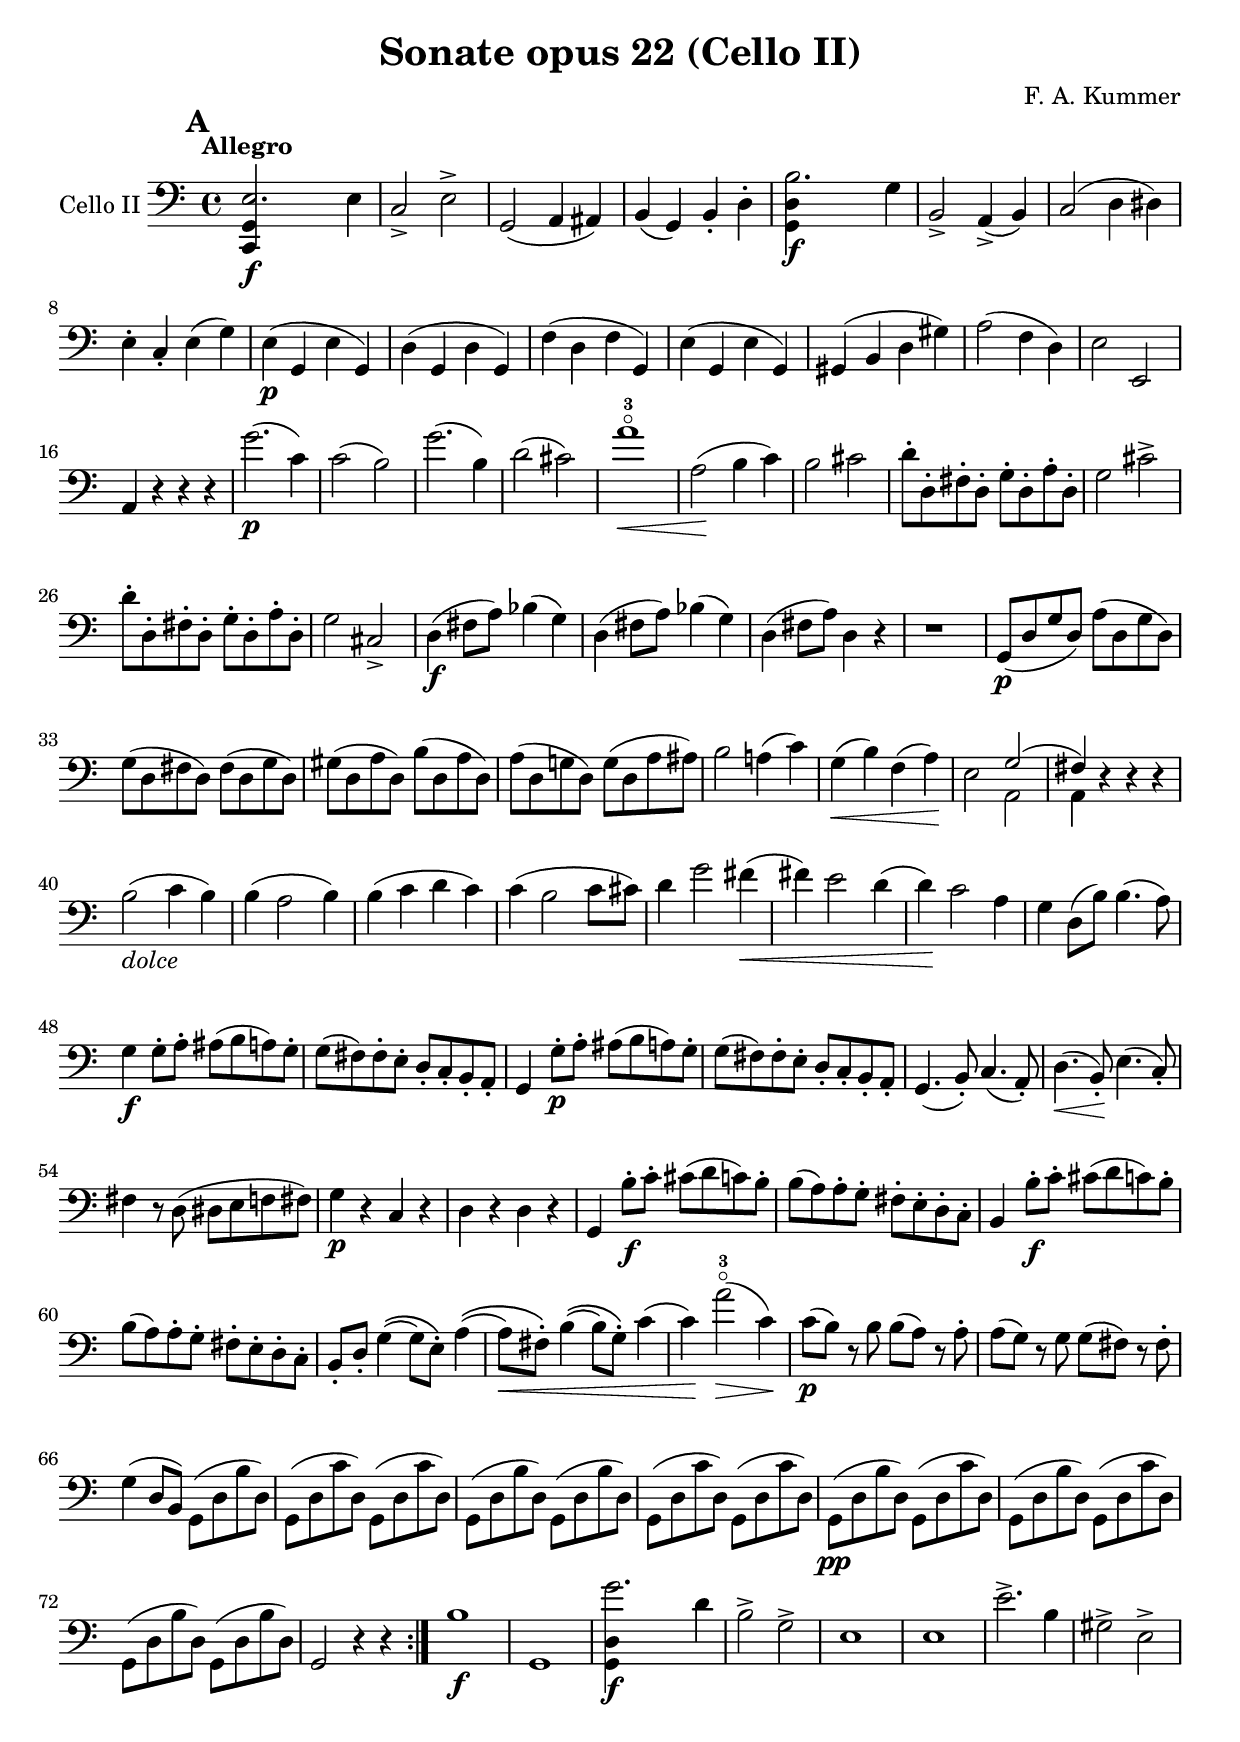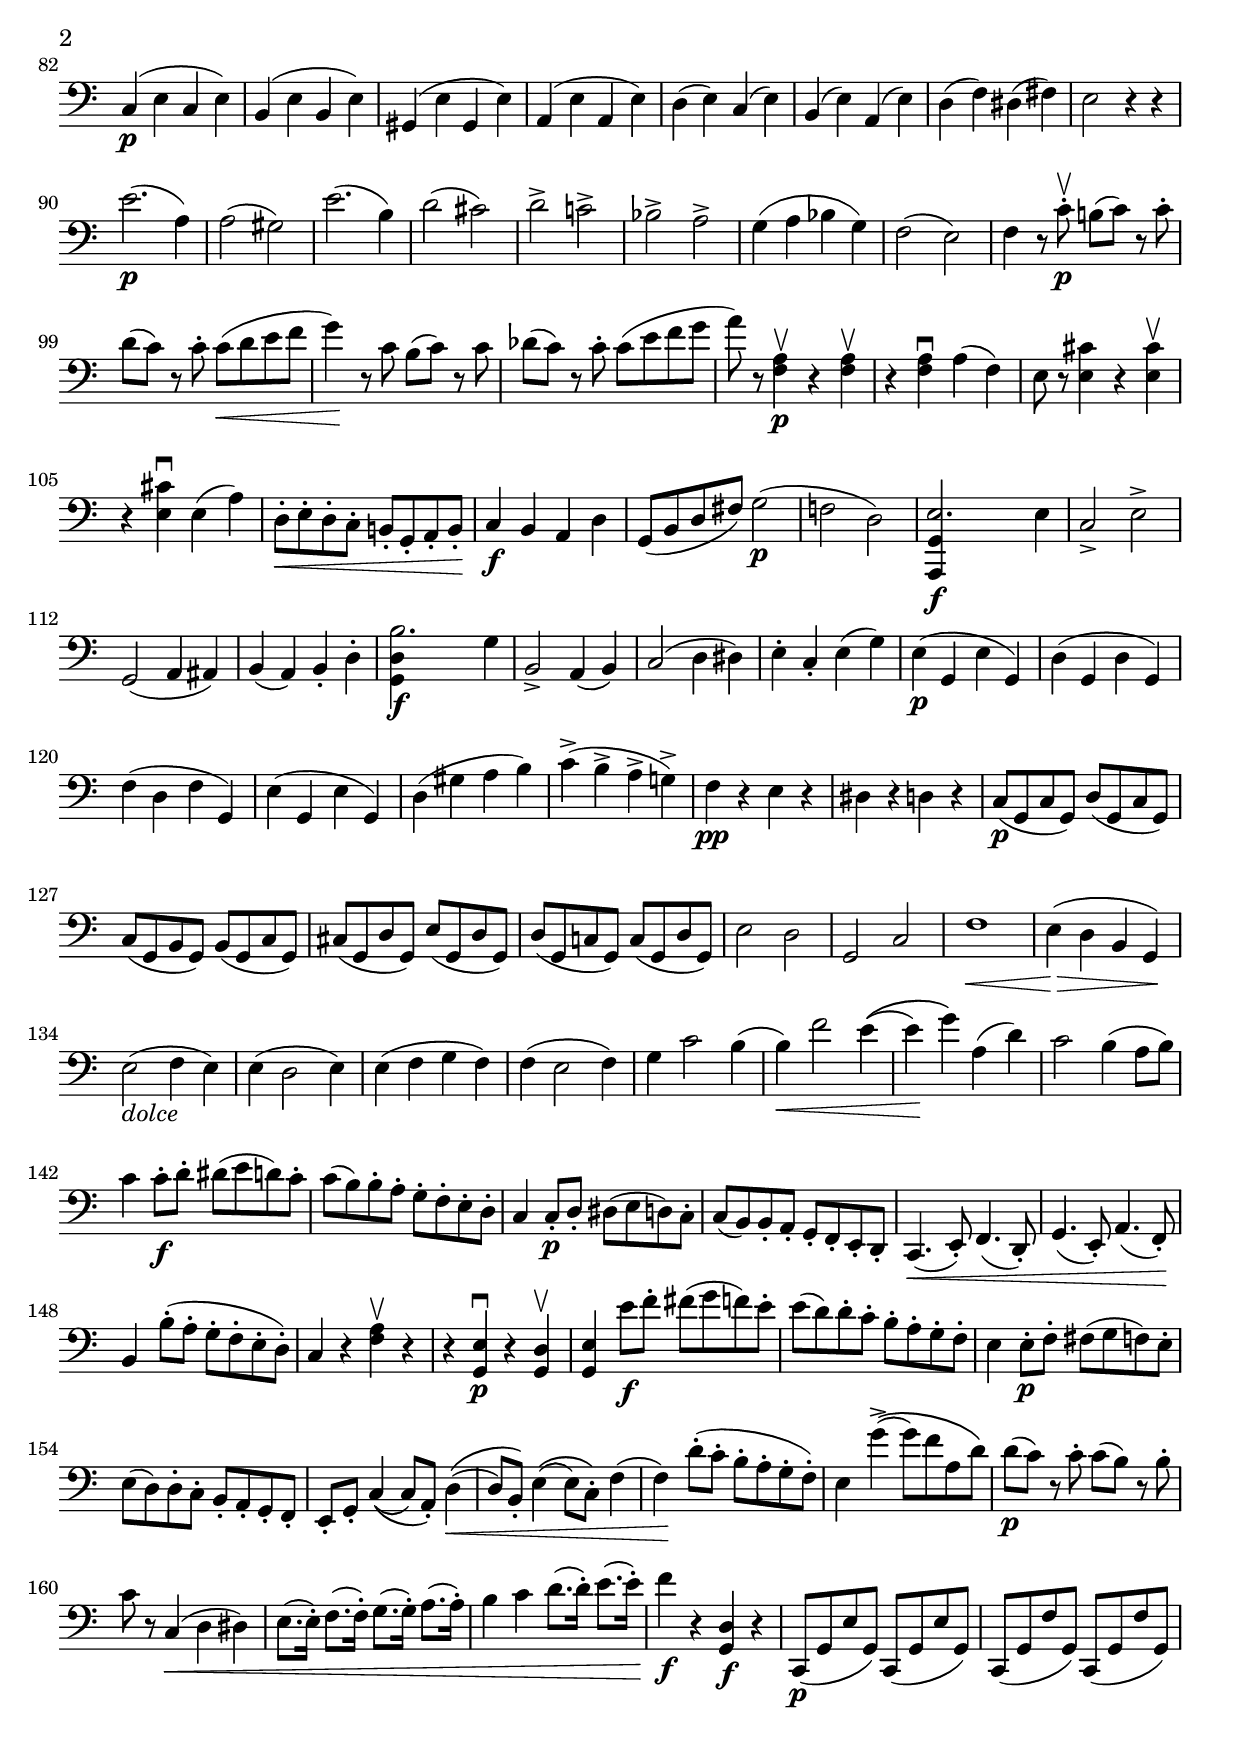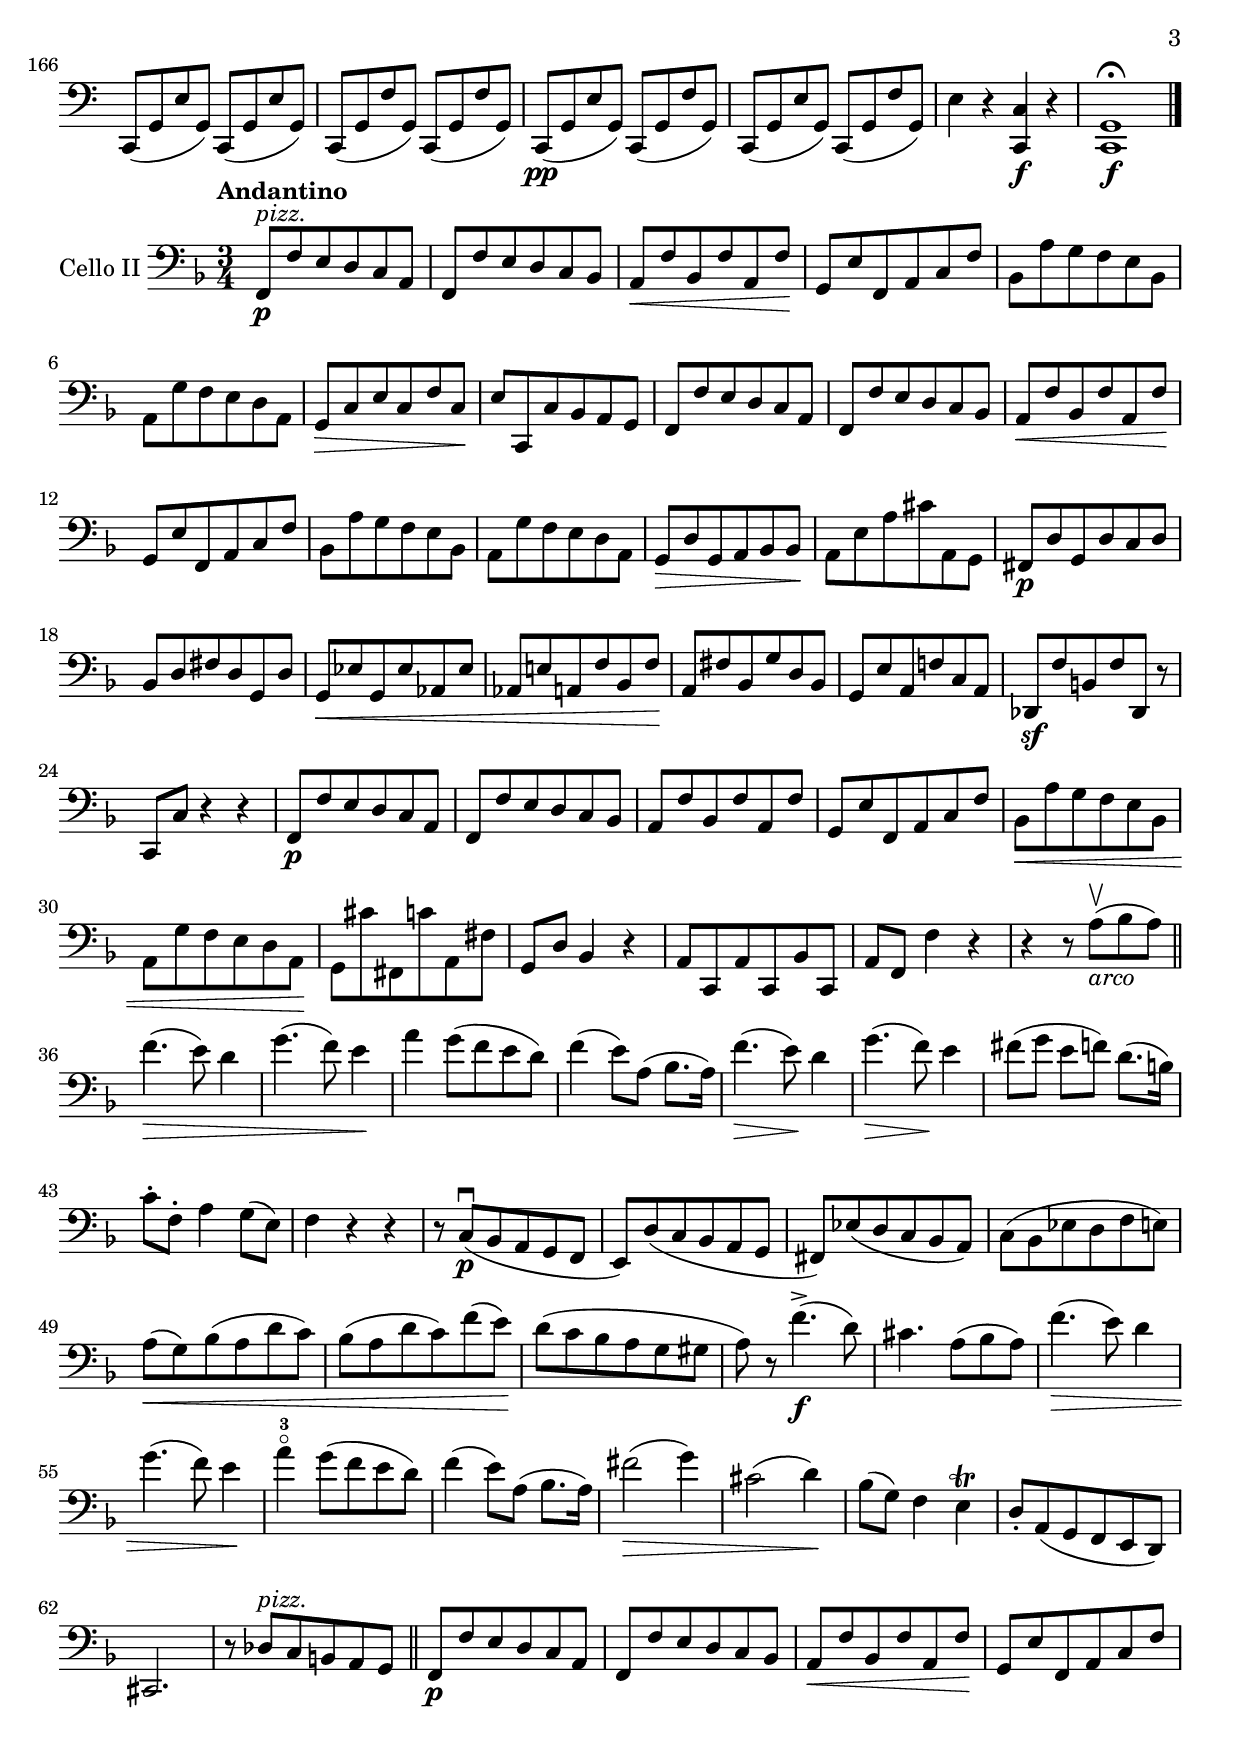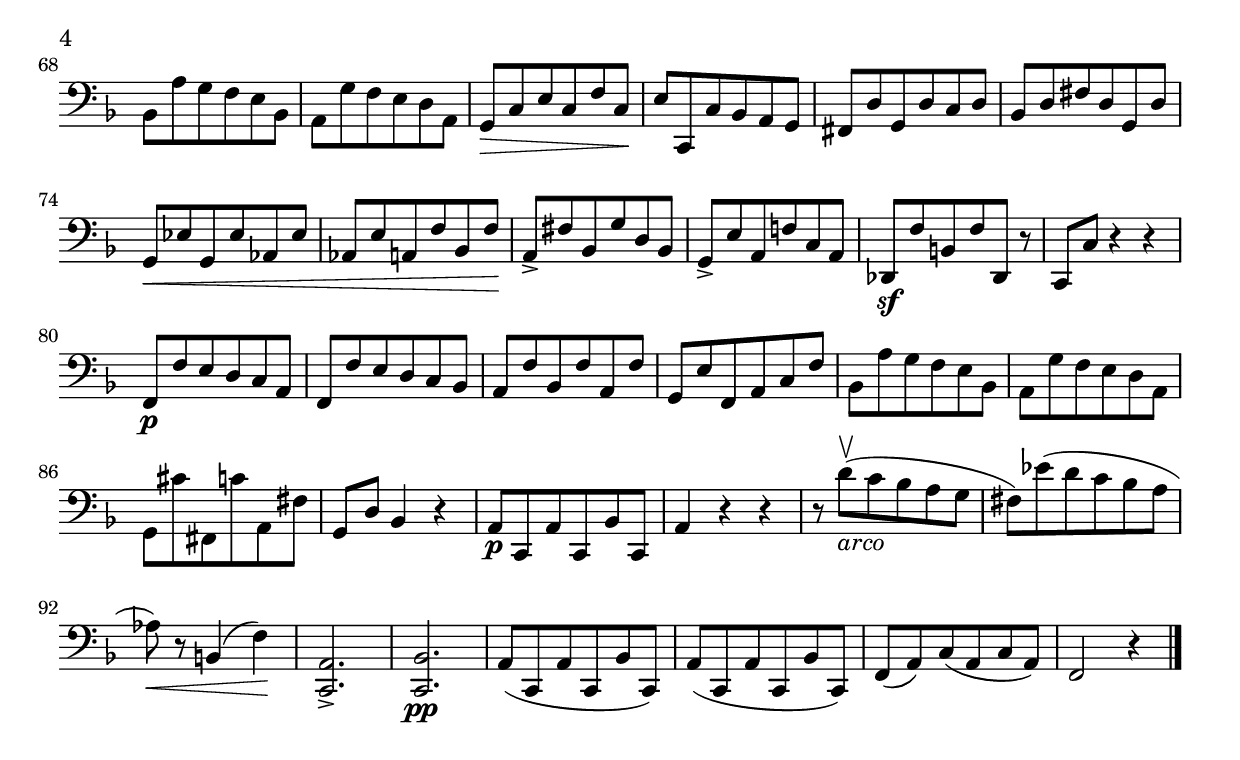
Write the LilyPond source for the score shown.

#(set-global-staff-size 21)

\version "2.18.2"

\header {
  title = "Sonate opus 22 (Cello II)"
  composer = "F. A. Kummer"
}

\language "italiano"

allonger = \markup {
  \center-column {
    \combine
    \draw-line #'(-4 . 0)
    \arrow-head #X #RIGHT ##f
  }
}

allongercourt = \markup {
  \center-column {
    \combine
    \draw-line #'(-2 . 0)
    \arrow-head #X #RIGHT ##f
  }
}

retenir = \markup {
  \center-column {
    \concat {
      \arrow-head #X #LEFT ##f
      \hspace #-1
      \draw-line #'(-4 . 0)
    }
  }
}

retenirAppuyer = \markup {
  \center-column {
    \concat {
      \arrow-head #X #LEFT ##f
      \hspace #-1
      \override #'(thickness . 3)
      \draw-line #'(-4 . 0)
    }
  }
}

extup = \markup {
  \center-column {
    \arrow-head #Y #UP ##t
  }
}

extdown = \markup {
  \center-column {
    \arrow-head #Y #DOWN ##t
  }
}

extover = \markup {
  \center-column {
    \beam #0.75 #0 #0.75
  }
}

\score {
  \new Staff
  \with {instrumentName = #"Cello II"}
  {
%    \override TextScript.avoid-slur = #'inside
%    \override TextScript.outside-staff-priority = ##f
%    \override Score.Fingering.avoid-slur = #'inside
%    \override Score.StrokeFinger.avoid-slur = #'inside
    \override Hairpin.to-barline = ##f
    \tempo Allegro
    \time 4/4
    \key do \major
    \clef bass

    \mark \default
    \repeat volta 2 {
      <<do,4\f sol,4 mi2.>> mi4                                        % 1
      do2-> mi2->                                                      % 2
      sol,2(la,4 lad,4)                                                % 3
      si,4(sol,4) si,4-. re4-.                                         % 4
      <<sol,4\f re4 si2.>> sol4                                        % 5
      si,2-> la,4->(si,4)                                              % 6
      do2(re4 red4)                                                    % 7
      mi4-. do4-. mi4(sol4)                                            % 8
      mi4\p(sol,4 mi4 sol,4)                                           % 9
      re4(sol,4 re4 sol,4)                                             % 10
      fa4(re4 fa4 sol,4)                                               % 11
      mi4(sol,4 mi4 sol,4)                                             % 12
      sold,4(si,4 re4 sold4)                                           % 13
      la2(fa4 re4)                                                     % 14
      mi2 mi,2                                                         % 15
      la,4 r4 r4 r4                                                    % 16
      sol'2.\p(do'4)                                                   % 17
      do'2(si2)                                                        % 18
      sol'2.(si4)                                                      % 19
      re'2(dod'2)                                                      % 20
      la'1-3\flageolet\<                                               % 21
      la2\!(si4 do'4)                                                  % 22
      si2 dod'2                                                        % 23
      re'8-. re8-. fad8-. re8-. sol8-. re8-. la8-. re8-.               % 24
      sol2 dod'2->                                                     % 25
      re'8-. re8-. fad8-. re8-. sol8-. re8-. la8-. re8-.               % 26
      sol2 dod2->                                                      % 27
      re4\f(fad8 la8) sib4(sol4)                                       % 28
      re4(fad8 la8) sib4(sol4)                                         % 29
      re4(fad8 la8) re4 r4                                             % 30
      r1                                                               % 31
      sol,8\p(re8 sol8 re8) la8(re8 sol8 re8)                          % 32
      sol8(re8 fad8 re8) fad8(re8 sol8 re8)                            % 33
      sold8(re8 la8 re8) si8(re8 la8 re8)                              % 34
      la8(re8 sol!8 re8) sol8(re8 la8 lad8)                            % 35
      si2 la!4(do'4)                                                   % 36
      sol4\<(si4) fa4(la4)\!                                           % 37
      mi2 <<{sol2(fad4)}\\{la,2 la,4}>> r4 r4 r4                  % 38 % 39
      si2_\markup{\italic dolce}(do'4 si4)                             % 40
      si4(la2 si4)                                                     % 41
      si4(do'4 re'4 do'4)                                              % 42
      do'4(si2 do'8 dod'8)                                             % 43
      re'4 sol'2 fad'4\<(                                              % 44
      fad'4) mi'2 re'4(                                                % 45
      re'4)\! do'2 la4                                                 % 46
      sol4 re8(si8) si4.(la8)                                          % 47
      sol4\f sol8-. la8-. lad8(si8 la8) sol8-.                         % 48
      sol8(fad8) fad8-. mi8-. re8-. do8-. si,8-. la,8-.                % 49
      sol,4 sol8-.\p la8-. lad8(si8 la8) sol8-.                        % 50
      sol8(fad8) fad8-. mi8-. re8-. do8-. si,8-. la,8-.                % 51
      sol,4.(si,8-.) do4.(la,8-.)                                      % 52
      re4.\<(si,8-.)\! mi4.(do8-.)                                     % 53
      fad4 r8 re8(red8 mi8 fa!8 fad8)                                  % 54
      sol4\p r4 do4 r4                                                 % 55
      re4 r4 re4 r4                                                    % 56
      sol,4 si8-.\f do'8-. dod'8(re'8 do'8) si8-.                      % 57
      si8(la8) la8-. sol8-. fad8-. mi8-. re8-. do8-.                   % 58
      si,4 si8-.\f do'8-. dod'8(re'8 do'8) si8-.                       % 59
      si8(la8) la8-. sol8-. fad8-. mi8-. re8-. do8-.                   % 60
      si,8-. re8-. sol4\((sol8) mi8-.\) la4\((                         % 61
      la8\<) fad8-.\) si4\((si8) sol8-.\) do'4(                        % 62
      do'4\!) la'2-3\flageolet\>(do'4)\!                               % 63
      do'8\p(si8) r8 si8 si8(la8) r8 la8-.                             % 64
      la8(sol8) r8 sol8 sol8(fad8) r8 fad8-.                           % 65
      sol4(re8 si,8) sol,8(re8 si8 re8)                                % 66
      sol,8(re8 do'8 re8) sol,8(re8 do'8 re8)                          % 67
      sol,8(re8 si8 re8) sol,8(re8 si8 re8)                            % 68
      sol,8(re8 do'8 re8) sol,8(re8 do'8 re8)                          % 69
      sol,8\pp(re8 si8 re8) sol,8(re8 do'8 re8)                        % 70
      sol,8(re8 si8 re8) sol,8(re8 do'8 re8)                           % 71
      sol,8(re8 si8 re8) sol,8(re8 si8 re8)                            % 72
      sol,2 r4 r4                                                      % 73
    }
    si1\f                                                              % 74
    sol,1                                                              % 75
    <<sol,4\f re4 sol'2.>> re'4                                        % 76
    si2-> sol2->                                                       % 77
    mi1                                                                % 78
    mi1                                                                % 79
    mi'2.-> si4                                                        % 80
    sold2-> mi2->                                                      % 81
    do4\p(mi4 do4 mi4)                                                 % 82
    si,4(mi4 si,4 mi4)                                                 % 83
    sold,4(mi4 sold,4 mi4)                                             % 84
    la,4(mi4 la,4 mi4)                                                 % 85
    re4(mi4) do4(mi4)                                                  % 86
    si,4(mi4) la,4(mi4)                                                % 87
    re4(fa4) red4(fad4)                                                % 88
    mi2 r4 r4                                                          % 89
    mi'2.\p(la4)                                                       % 90
    la2(sold2)                                                         % 91
    mi'2.(si4)                                                         % 92
    re'2(dod'2)                                                        % 93
    re'2-> do'!2->                                                     % 94
    sib2-> la2->                                                       % 95
    sol4(la4 sib4 sol4)                                                % 96
    fa2(mi2)                                                           % 97
    fa4 r8 do'8\p-.\upbow si!8(do'8) r8 do'8-.                         % 98
    re'8(do'8) r8 do'8-. do'8\<(re'8 mi'8 fa'8                         % 99
    sol'4)\! r8 do'8 si8(do'8) r8 do'8                                 % 100
    reb'8(do'8) r8 do'8-. do'8(mi'8 fa'8 sol'8                         % 101
    la'8) r8 <<fa4\p la4\upbow>> r4 <<fa4 la4\upbow>>                  % 102
    r4 <<fa4 la4\downbow>> la4(fa4)                                    % 103
    mi8 r8 <<mi4 dod'4>> r4 <<mi4 dod'4\upbow>>                        % 104
    r4 <<mi4 dod'4\downbow>> mi4(la4)                                  % 105
    re8-.\< mi8-. re8-. do8-. si,!8-. sol,8-. la,8-. si,8-.\!          % 106
    do4\f si,4 la,4 re4                                                % 107
    sol,8(si,8 re8 fad8) sol2\p(                                       % 108
    fa!2 re2)                                                          % 109
    <<la,,4\f sol,4 mi2.>> mi4                                         % 110
    do2-> mi2->                                                        % 111
    sol,2(la,4 lad,4)                                                  % 112
    si,4(la,4) si,4-. re4-.                                            % 113
    <<sol,4\f re4 si2.>> sol4                                          % 114
    si,2-> la,4(si,4)                                                  % 115
    do2(re4 red4)                                                      % 116
    mi4-. do4-. mi4(sol4)                                              % 117
    mi4\p(sol,4 mi4 sol,4)                                             % 118
    re4(sol,4 re4 sol,4)                                               % 119
    fa4(re4 fa4 sol,4)                                                 % 120
    mi4(sol,4 mi4 sol,4)                                               % 121
    re4(sold4 la4 si4)                                                 % 122
    do'4->(si4-> la4-> sol!4->)                                        % 123
    fa4\pp r4 mi4 r4                                                   % 124
    red4 r4 re!4 r4                                                    % 125
    do8\p(sol,8 do8 sol,8) re8(sol,8 do8 sol,8)                        % 126
    do8(sol,8 si,8 sol,8) si,8(sol,8 do8 sol,8)                        % 127
    dod8(sol,8 re8 sol,8) mi8(sol,8 re8 sol,8)                         % 128
    re8(sol,8 do!8 sol,8) do8(sol,8 re8 sol,8)                         % 129
    mi2 re2                                                            % 130
    sol,2 do2                                                          % 131
    fa1\<                                                              % 132
    mi4\!\>(re4 si,4 sol,4)\!                                          % 133
    mi2_\markup{\italic dolce}(fa4 mi4)                                % 134
    mi4(re2 mi4)                                                       % 135
    mi4(fa4 sol4 fa4)                                                  % 136
    fa4(mi2 fa4)                                                       % 137
    sol4 do'2 si4(                                                     % 138
    si4)\< fa'2 mi'4\((mi'4)\! sol'4\) la4(re'4)                 % 139 % 140
    do'2 si4(la8 si8)                                                  % 141
    do'4 do'8\f-. re'8-. red'8(mi'8 re'8) do'8-.                       % 142
    do'8(si8) si8-. la8-. sol8-. fa8-. mi8-. re8-.                     % 143
    do4 do8\p-. re8-. red8(mi8 re8) do8-.                              % 144
    do8(si,8) si,8-. la,8-. sol,8-. fa,8-. mi,8-. re,8-.               % 145
    do,4.\<(mi,8-.) fa,4.(re,8-.)                                      % 146
    sol,4.(mi,8-.) la,4.(fa,8-.)\!                                     % 147
    si,4 si8-.(la8-. sol8-. fa8-. mi8-. re8-.)                         % 148
    do4 r4 <<fa4 la4\upbow>> r4                                        % 149
    r4 <<sol,4\p mi4\downbow>> r4 <<sol,4 re4\upbow>>                  % 150
    <<sol,4 mi4>> mi'8\f fa'8-. fad'8(sol'8 fa'8) mi'8-.               % 151
    mi'8(re'8) re'8-. do'8-. si8-. la8-. sol8-. fa8-.                  % 152
    mi4 mi8\p-. fa8-. fad8(sol8 fa8) mi8-.                             % 153
    mi8(re8) re8-. do8-. si,8-. la,8-. sol,8-. fa,8-.                  % 154
    mi,8-. sol,8-. do4\((do8) la,8-.\)
    re4\<\((re8) si,8-.\) mi4\((mi8) do8-.\) fa4(                % 155 % 156
    fa4\!) re'8-.(do'8-. si8-. la8-. sol8-. fa8-.)                     % 157
    mi4 sol'4->\((sol'8) fa'8 la8 re'8\)                               % 158
    re'8\p(do'8) r8 do'8-. do'8(si8) r8 si8-.                          % 159
    do'8 r8 do4\<(re4 red4)                                            % 160
    mi8.(mi16-.) fa8.(fa16-.) sol8.(sol16-.) la8.(la16-.)              % 161
    si4 do'4 re'8.(re'16-.) mi'8.(mi'16-.)\!                           % 162
    fa'4\f r4 <<sol,4\f re4>> r4                                       % 163
    do,8\p(sol,8 mi8 sol,8) do,8(sol,8 mi8 sol,8)                      % 164
    do,8(sol,8 fa8 sol,8) do,8(sol,8 fa8 sol,8)                        % 165
    do,8(sol,8 mi8 sol,8) do,8(sol,8 mi8 sol,8)                        % 166
    do,8(sol,8 fa8 sol,8) do,8(sol,8 fa8 sol,8)                        % 167
    do,8\pp(sol,8 mi8 sol,8) do,8(sol,8 fa8 sol,8)                     % 168
    do,8(sol,8 mi8 sol,8) do,8(sol,8 fa8 sol,8)                        % 169
    mi4 r4 <<do,4\f do4>> r4                                           % 170
    <<do,1\f sol,1\fermata>>                                           % 171
    \bar "|."
  }
}

\score {
  \new Staff
  \with {instrumentName = #"Cello II"}
  {
    \override Hairpin.to-barline = ##f
    \tempo Andantino
    \time 3/4
    \key fa \major
    \clef bass
    fa,8\p^\markup{\italic pizz.} fa8 mi8 re8 do8 la,8                 % 1
    fa,8 fa8 mi8 re8 do8 sib,8                                         % 2
    la,8\< fa8 sib,8 fa8 la,8 fa8\!                                    % 3
    sol,8 mi8 fa,8 la,8 do8 fa8                                        % 4
    sib,8 la8 sol8 fa8 mi8 sib,8                                       % 5
    la,8 sol8 fa8 mi8 re8 la,8                                         % 6
    sol,8\> do8 mi8 do8 fa8 do8\!                                      % 7
    mi8 do,8 do8 sib,8 la,8 sol,8                                      % 8
    fa,8 fa8 mi8 re8 do8 la,8                                          % 9
    fa,8 fa8 mi8 re8 do8 sib,8                                         % 10
    la,8\< fa8 sib,8 fa8 la,8 fa8\!                                    % 11
    sol,8 mi8 fa,8 la,8 do8 fa8                                        % 12
    sib,8 la8 sol8 fa8 mi8 sib,8                                       % 13
    la,8 sol8 fa8 mi8 re8 la,8                                         % 14
    sol,8\> re8 sol,8 la,8 sib,8 sib,8\!                               % 15
    la,8 mi8 la8 dod'8 la,8 sol,8                                      % 16
    fad,8\p re8 sol,8 re8 do8 re8                                      % 17
    sib,8 re8 fad8 re8 sol,8 re8                                       % 18
    sol,8\< mib8 sol,8 mib8 lab,8 mib8                                 % 19
    lab,8 mi!8 la,!8 fa8 sib,8 fa8\!                                   % 20
    la,8 fad8 sib,8 sol8 re8 sib,8                                     % 21
    sol,8 mi8 la,8 fa!8 do8 la,8                                       % 22
    reb,8\sf fa8 si,!8 fa8 reb,8 r8                                    % 23
    do,8 do8 r4 r4                                                     % 24
    fa,8\p fa8 mi8 re8 do8 la,8                                        % 25
    fa,8 fa8 mi8 re8 do8 sib,8                                         % 26
    la,8 fa8 sib,8 fa8 la,8 fa8                                        % 27
    sol,8 mi8 fa,8 la,8 do8 fa8                                        % 28
    sib,8\< la8 sol8 fa8 mi8 sib,8                                     % 29
    la,8 sol8 fa8 mi8 re8 la,8\!                                       % 30
    sol,8 dod'8 fad,8 do'8 la,8 fad8                                   % 31
    sol,8 re8 sib,4 r4                                                 % 32
    la,8 do,8 la,8 do,8 sib,8 do,8                                     % 33
    la,8 fa,8 fa4 r4                                                   % 34
    r4 r8 la8\upbow_\markup{\italic arco}(sib8 la8)                    % 35
    \bar "||"
    fa'4.\>(mi'8) re'4                                                 % 36
    sol'4.(fa'8) mi'4\!                                                % 37
    la'4 sol'8(fa'8 mi'8 re'8)                                         % 38
    fa'4(mi'8) la8(sib8. la16)                                         % 39
    fa'4.\>(mi'8)\! re'4                                               % 40
    sol'4.\>(fa'8)\! mi'4                                              % 41
    fad'8(sol'8 mi'8 fa'8) re'8.(si16)                                 % 42
    do'8-. fa8-. la4 sol8(mi8)                                         % 43
    fa4 r4 r4                                                          % 44
    r8 do8\p\downbow(sib,8 la,8 sol,8 fa,8                             % 45
    mi,8) re8(do8 sib,8 la,8 sol,8                                     % 46
    fad,8) mib8(re8 do8 sib,8 la,8)                                    % 47
    do8(sib,8 mib8 re8 fa8 mi8)                                        % 48
    la8\<(sol8) sib8(la8 re'8 do'8)                                    % 49
    sib8(la8 re'8 do'8) fa'8(mi'8)\!                                   % 50
    re'8(do'8 sib8 la8 sol8 sold8                                      % 51
    la8) r8 fa'4.\f->(re'8)                                            % 52
    dod'4. la8(sib8 la8)                                               % 53
    fa'4.\>(mi'8) re'4                                                 % 54
    sol'4.(fa'8) mi'4\!                                                % 55
    la'4-3\flageolet sol'8(fa'8 mi'8 re'8)                             % 56
    fa'4(mi'8) la8(sib8. la16)                                         % 57
    fad'2\>(sol'4)                                                     % 58
    dod'2(re'4)\!                                                      % 59
    sib8(sol8) fa4 mi4\trill                                           % 60
    re8-. la,8(sol,8 fa,8 mi,8 re,8)                                   % 61
    dod,2.                                                             % 62
    r8 reb8^\markup{\italic pizz.} do8 si,8 la,8 sol,8                 % 63
    \bar "||"
    fa,8\p fa8 mi8 re8 do8 la,8                                        % 64
    fa,8 fa8 mi8 re8 do8 sib,8                                         % 65
    la,8\<fa8 sib,8 fa8 la,8 fa8\!                                     % 66
    sol,8 mi8 fa,8 la,8 do8 fa8                                        % 67
    sib,8 la8 sol8 fa8 mi8 sib,8                                       % 68
    la,8 sol8 fa8 mi8 re8 la,8                                         % 69
    sol,8\> do8 mi8 do8 fa8 do8\!                                      % 70
    mi8 do,8 do8 sib,8 la,8 sol,8                                      % 71
    fad,8 re8 sol,8 re8 do8 re8                                        % 72
    sib,8 re8 fad8 re8 sol,8 re8                                       % 73
    sol,8\< mib8 sol,8 mib8 lab,8 mib8                                 % 74
    lab,8 mi8 la,8 fa8 sib,8 fa8\!                                     % 75
    la,8-> fad8 sib,8 sol8 re8 sib,8                                   % 76
    sol,8-> mi8 la,8 fa!8 do8 la,8                                     % 77
    reb,8\sf fa8 si,8 fa8 reb,8 r8                                     % 78
    do,8 do8 r4 r4                                                     % 79
    fa,8\p fa8 mi8 re8 do8 la,8                                        % 80
    fa,8 fa8 mi8 re8 do8 sib,8                                         % 81
    la,8 fa8 sib,8 fa8 la,8 fa8                                        % 82
    sol,8 mi8 fa,8 la,8 do8 fa8                                        % 83
    sib,8 la8 sol8 fa8 mi8 sib,8                                       % 84
    la,8 sol8 fa8 mi8 re8 la,8                                         % 85
    sol,8 dod'8 fad,8 do'8 la,8 fad8                                   % 86
    sol,8 re8 sib,4 r4                                                 % 87
    la,8\p do,8 la,8 do,8 sib,8 do,8                                   % 88
    la,4 r4 r4                                                         % 89
    r8 re'8\upbow_\markup{\italic arco}(do'8 sib8 la8 sol8             % 90
    fad8) mib'8(re'8 do'8 sib8 la8                                     % 91
    lab8)\< r8 si,4(fa4)\!                                             % 92
    <<do,2.-> la,2.>>                                                  % 93
    <<do,2.\pp sib,2.>>                                                % 94
    la,8(do,8 la,8 do,8 sib,8 do,8)                                    % 95
    la,8(do,8 la,8 do,8 sib,8 do,8)                                    % 96
    fa,8(la,8) do8(la,8 do8 la,8)                                      % 97
    fa,2 r4                                                            % 98
    \bar "|."
  }
}